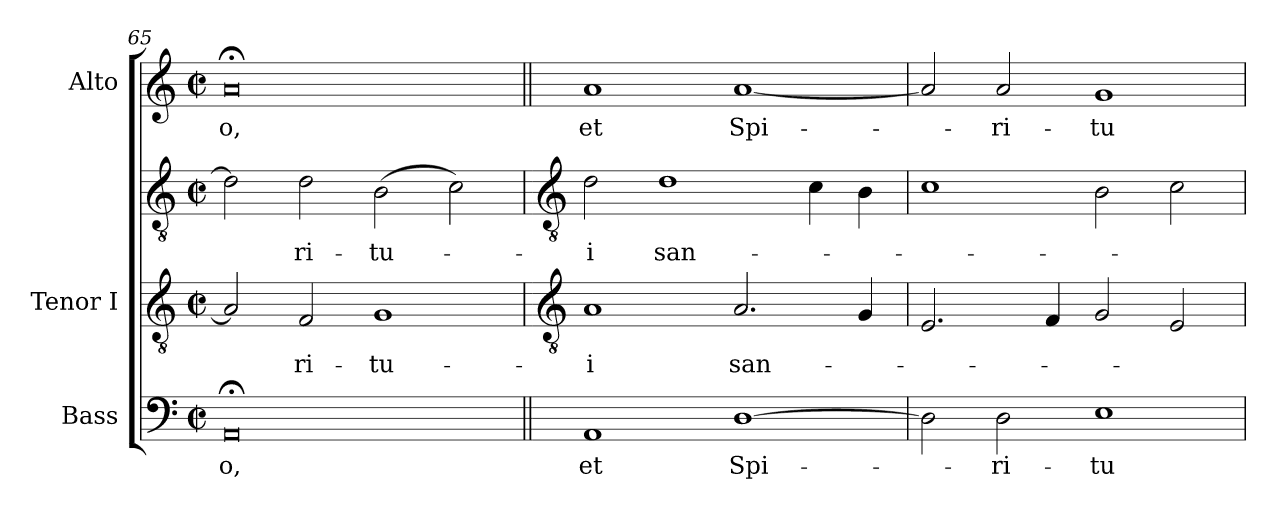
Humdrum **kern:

**kern	**text	**kern	**text	**kern	**text	**kern	**text
*part3	*part3	*part2	*part2	*part2	*part2	*part1	*part1
*staff4	*staff4	*staff3	*staff3	*staff2	*staff2	*staff1	*staff1
*I"Bass	*	*I"Tenor I	*	*	*	*I"Alto	*
*I'B	*	*I'T	*	*	*	*I'A	*
*clefF4	*	*clefGv2	*	*clefGv2	*	*clefG2	*
*k[]	*	*k[]	*	*k[]	*	*k[]	*
*C:	*	*C:	*	*C:	*	*C:	*
*M4/2	*	*M4/2	*	*M4/2	*	*M4/2	*
*met(c|)	*	*met(c|)	*	*met(c|)	*	*met(c|)	*
=65	=65	=65	=65	=65	=65	=65	=65
!	!LO:LY:b	!	!	!	!	!	!LO:LY:b
0AA;<	-o,	2A]	.	2d]	.	0a;<	-o,
!	!	!	!LO:LY:b	!	!LO:LY:b	!	!
.	.	2F	ri-	2d	ri-	.	.
!	!	!	!LO:LY:b	!	!LO:LY:b	!	!
.	.	1G	-tu-	(>2B	-tu-	.	.
.	.	.	.	2c)	.	.	.
!!LO:LB:g=z
=66||	=66||	=66	=66||	=66	=66||	=66||	=66||
*	*	*clefGv2	*	*clefGv2	*	*	*
!	!LO:LY:b	!	!LO:LY:b	!	!LO:LY:b	!	!LO:LY:b
1AA	et	1A	i	2d	-i	1a	et
!	!	!	!	!	!LO:LY:b	!	!
.	.	.	.	1d	san-	.	.
!	!LO:LY:b	!	!LO:LY:b	!	!	!	!LO:LY:b
[1D	Spi-	2.A	san-	.	.	[1a	Spi-
.	.	.	.	4c	.	.	.
.	.	4G	.	4B	.	.	.
=67	=67	=67	=67	=67	=67	=67	=67
2D]	.	2.E	.	1c	.	2a]	.
!	!LO:LY:b	!	!	!	!	!	!LO:LY:b
2D	ri-	.	.	.	.	2a	ri-
.	.	4F	.	.	.	.	.
!	!LO:LY:b	!	!	!	!	!	!LO:LY:b
1E	-tu-	2G	.	2B	.	1g	-tu-
.	.	2E	.	2c	.	.	.
=	=	=	=	=	=	=	=
*-	*-	*-	*-	*-	*-	*-	*-
